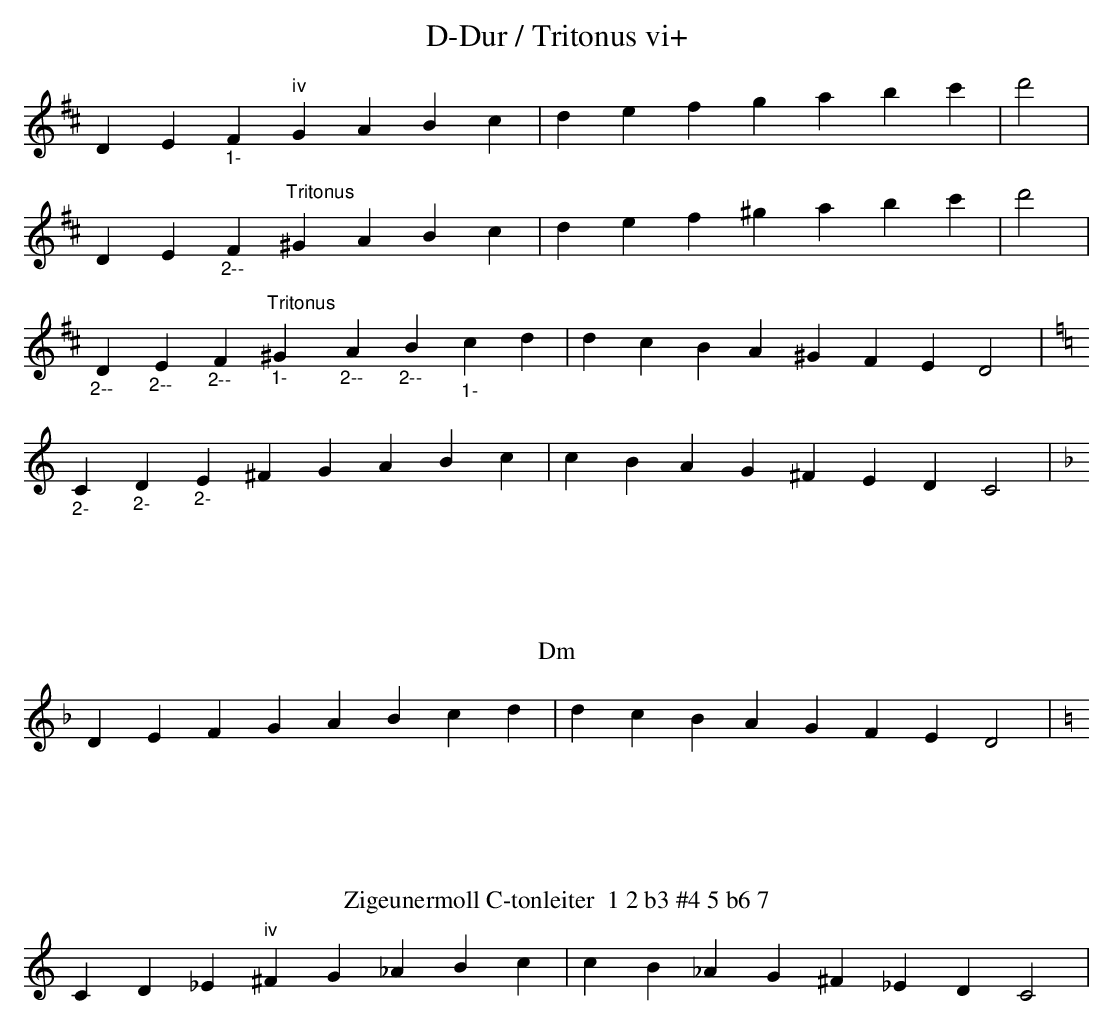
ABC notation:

X:1
T: D-Dur / Tritonus vi+
K:D
L:1/4
M:none
D E "_1-"F "iv"G A B c |  d e f g a b c' |  d'2 |
D E "_2--"F "Tritonus"^G A B c |  d e f ^g a b c' |  d'2 |
"_2--"D "_2--"E "_2--"F "Tritonus""_1-"^G "_2--"A "_2--"B "_1-"c d | d c B A ^G F E D2 |
K:C
"_2-"C "_2-"D "_2-"E ^F G A B c | c B A G ^F E D C2 |
K:Dm
T: Dm
D E F G A B c d | d c B A G F E D2 |
K:C
T: Zigeunermoll C-tonleiter  1 2 b3 #4 5 b6 7
C D _E "iv"^F G _A B c | c B _A G ^F _E D C2 |
